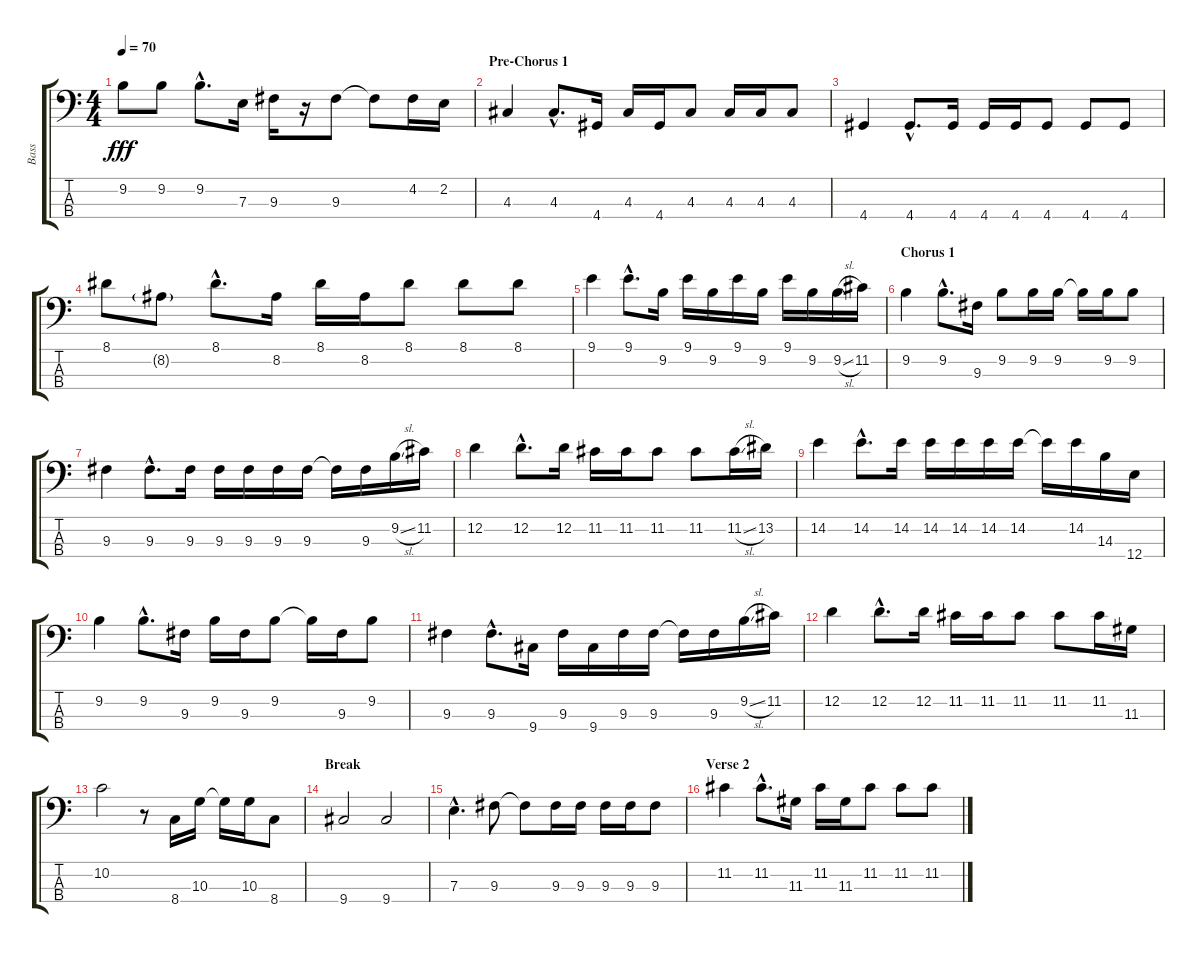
\track ("Bass" "Bass") {instrument electricbasspick}
\staff {score tabs}
\tuning (G2 D2 A1 E1) {hide}
\ts (4 4)
\tempo 70
\clef f4
\ks c
9.2.8{dy fff} 9.2.8 9.2{hac}.8{d} 7.3.16 9.3.16 r.16 9.3.8 9.3{t}.8 4.2.16 2.2.16 |
\section ("" "Pre-Chorus 1")
4.3.4 4.3{hac}.8{d} 4.4.16 4.3.16 4.4.16 4.3.8 4.3.16 4.3.16 4.3.8 |
4.4.4 4.4{hac}.8{d} 4.4.16 4.4.16 4.4.16 4.4.8 4.4.8 4.4.8 |
8.1.8 8.2{g}.8 8.1{hac}.8{d} 8.2.16 8.1.16 8.2.16 8.1.8 8.1.8 8.1.8 |
9.1.4 9.1{hac}.8{d} 9.2.16 9.1.16 9.2.16 9.1.16 9.2.16 9.1.16 9.2.16 9.2{sl}.16 11.2.16 |
\section ("" "Chorus 1")
9.2.4 9.2{hac}.8{d} 9.3.16 9.2.8 9.2.16 9.2.16 9.2{t}.16 9.2.16 9.2.8 |
9.3.4 9.3{hac}.8{d} 9.3.16 9.3.16 9.3.16 9.3.16 9.3.16 9.3{t}.16 9.3.16 9.2{sl}.16 11.2.16 |
12.2.4 12.2{hac}.8{d} 12.2.16 11.2.16 11.2.16 11.2.8 11.2.8 11.2{sl}.16 13.2.16 |
14.2.4 14.2{hac}.8{d} 14.2.16 14.2.16 14.2.16 14.2.16 14.2.16 14.2{t}.16 14.2.16 14.3.16 12.4.16 |
9.2.4 9.2{hac}.8{d} 9.3.16 9.2.16 9.3.16 9.2.8 9.2{t}.16 9.3.16 9.2.8 |
9.3.4 9.3{hac}.8{d} 9.4.16 9.3.16 9.4.16 9.3.16 9.3.16 9.3{t}.16 9.3.16 9.2{sl}.16 11.2.16 |
12.2.4 12.2{hac}.8{d} 12.2.16 11.2.16 11.2.16 11.2.8 11.2.8 11.2.16 11.3.16 |
10.2.2 r.8 8.4.16 10.3.16 10.3{t}.16 10.3.16 8.4.8 |
\section ("" "Break")
9.4.2 9.4.2 |
7.3{hac}.4{d} 9.3.8 9.3{t}.8 9.3.16 9.3.16 9.3.16 9.3.16 9.3.8 |
\section ("" "Verse 2")
11.2.4 11.2{hac}.8{d} 11.3.16 11.2.16 11.3.16 11.2.8 11.2.8 11.2.8
